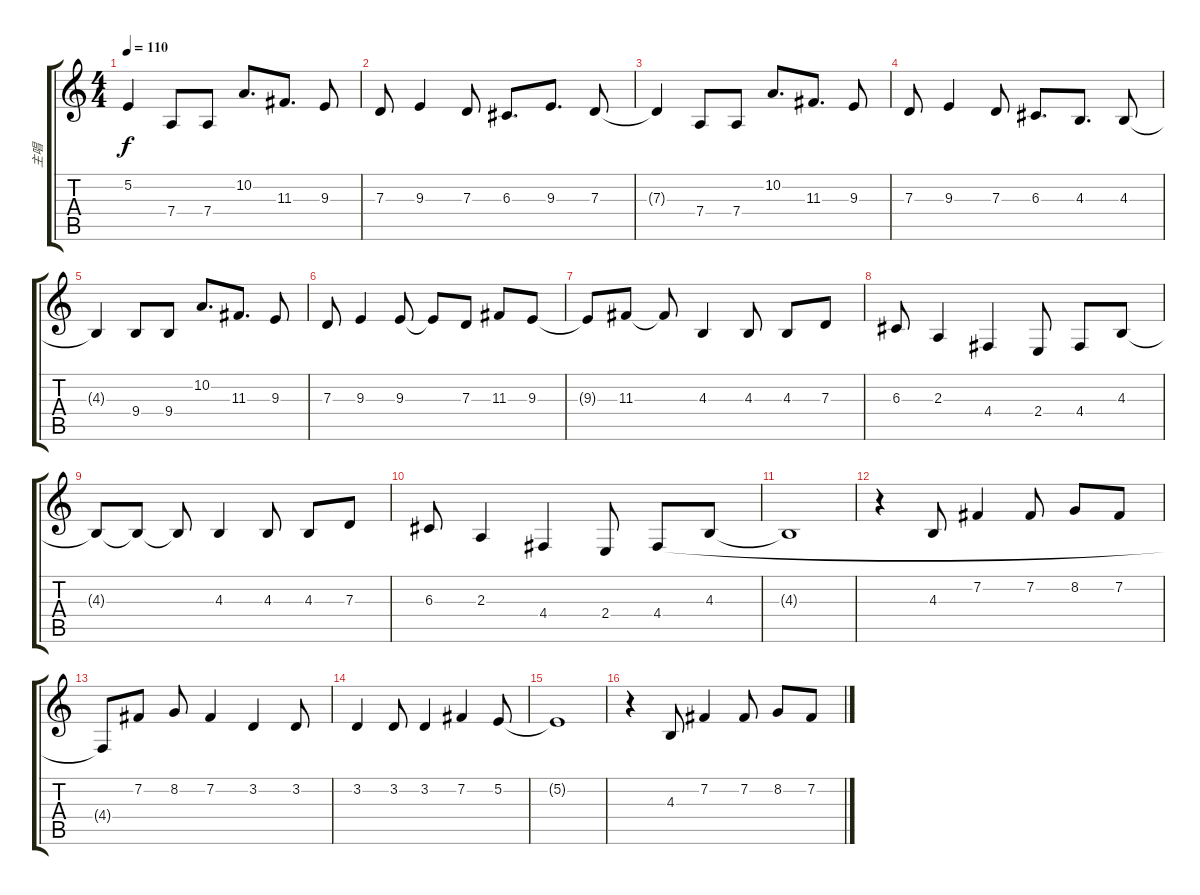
\track ("主唱" "主唱") {instrument harmonica}
\staff {score tabs}
\tuning (E4 B3 G3 D3 A2 E2) {hide}
\ts (4 4)
\tempo 110
\clef g2
\ks c
5.2{t}.4{dy f} 7.4.8 7.4.8 10.2.8{d} 11.3.8{d} 9.3.8 |
7.3.8 9.3.4 7.3.8 6.3.8{d} 9.3.8{d} 7.3.8 |
7.3{t}.4 7.4.8 7.4.8 10.2.8{d} 11.3.8{d} 9.3.8 |
7.3.8 9.3.4 7.3.8 6.3.8{d} 4.3.8{d} 4.3.8 |
4.3{t}.4 9.4.8 9.4.8 10.2.8{d} 11.3.8{d} 9.3.8 |
7.3.8 9.3.4 9.3.8 9.3{t}.8 7.3.8 11.3.8 9.3.8 |
9.3{t}.8 11.3.8 11.3{t}.8 4.3.4 4.3.8 4.3.8 7.3.8 |
6.3.8 2.3.4 4.4.4 2.4.8 4.4.8 4.3.8 |
4.3{t}.8 4.3{t}.8 4.3{t}.8 4.3.4 4.3.8 4.3.8 7.3.8 |
6.3.8 2.3.4 4.4.4 2.4.8 4.4.8 4.3.8 |
4.3{t}.1 |
r.4 4.3.8 7.2.4 7.2.8 8.2.8 7.2.8 |
4.4{t}.8 7.2.8 8.2.8 7.2.4 3.2.4 3.2.8 |
3.2.4 3.2.8 3.2.4 7.2.4 5.2.8 |
5.2{t}.1 |
r.4 4.3.8 7.2.4 7.2.8 8.2.8 7.2.8
